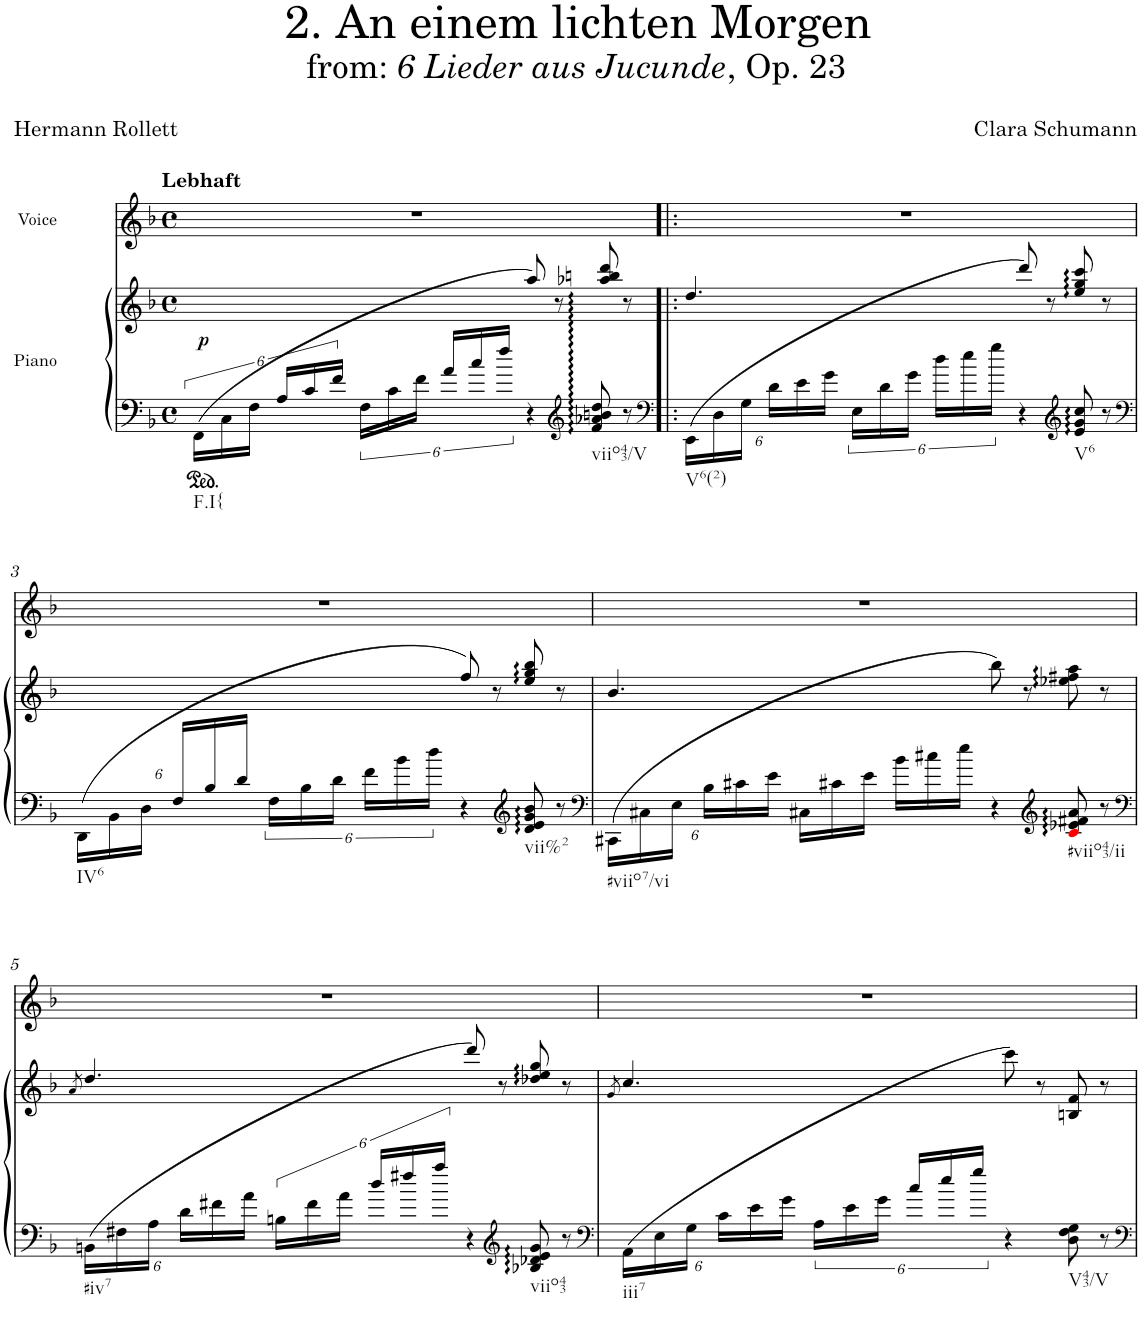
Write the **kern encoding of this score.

**kern	**kern	**dynam	**kern
*part2	*part2	*part2	*part1
*staff3	*staff2	*staff2/3	*staff1
*I"Piano	*	*	*I"Voice
*I'Pno	*	*	*
*clefF4	*clefG2	*	*clefG2
*k[b-]	*k[b-]	*	*k[b-]
*M4/4	*M4/4	*	*M4/4
*met(c)	*met(c)	*	*met(c)
=1	=1	=1	=1
!	!	!	!LO:TX:a:B:t=Lebhaft
!LO:TX:b:t=F.I{	!	!	!
!	!	!LO:DY:b	!
(24FF\LL	2ryy	p	1r
24C\	.	.	.
24F\JJ	.	.	.
24A/LL	.	.	.
24c/	.	.	.
24f/JJ	.	.	.
24F\LL	.	.	.
24c\	.	.	.
24f\JJ	.	.	.
24a/LL	.	.	.
24cc/	.	.	.
24ff/JJ	.	.	.
4r	(8aa/	.	.
.	8r	.	.
*clefG2	*	*	*
!LO:TX:b:t=viio43/V	!	!	!
8f/ 8a-X/ 8bn/ 8dd/	8aa-X/ 8bbn/ 8ddd/	.	.
8r	8r	.	.
=2!|:	=2!|:	=2!|:	=2!|:
*clefF4	*	*	*
*Xbrackettup	*	*	*
!LO:TX:b:t=V6(2)	!	!	!
(24EE\LL	4.dd/	.	1r
24D\	.	.	.
24G\JJ	.	.	.
24d\LL	.	.	.
24e\	.	.	.
24g\JJ	.	.	.
*brackettup	*	*	*
24E\LL	.	.	.
24d\	.	.	.
24g\JJ	.	.	.
24dd\LL	8ryy	.	.
24ee\	.	.	.
24gg\JJ	.	.	.
4r	8ddd/)	.	.
.	8r	.	.
*clefG2	*	*	*
!LO:TX:b:t=V6	!	!	!
8e/ 8g/ 8cc/	8ee/ 8gg/ 8ccc/	.	.
8r	8r	.	.
!!LO:LB:g=z
=3	=3	=3	=3
*clefF4	*	*	*
*Xbrackettup	*	*	*
!LO:TX:b:t=IV6	!	!	!
(>24DD\LL	2ryy	.	1r
24BB-\	.	.	.
24D\JJ	.	.	.
24F/LL	.	.	.
24B-/	.	.	.
24d/JJ	.	.	.
*brackettup	*	*	*
24F\LL	.	.	.
24B-\	.	.	.
24d\JJ	.	.	.
24f\LL	.	.	.
24b-\	.	.	.
24dd\JJ	.	.	.
4r	8ff/)	.	.
.	8r	.	.
*clefG2	*	*	*
!LO:TX:b:t=vii%2	!	!	!
8d/ 8e/ 8g/ 8b-/	8ee/ 8gg/ 8bb-/	.	.
8r	8r	.	.
=4	=4	=4	=4
*clefF4	*	*	*
*Xbrackettup	*	*	*
!LO:TX:b:t=#viio7/vi	!	!	!
(24CC#X\LL	4.b-/	.	1r
24C#X\	.	.	.
24E\JJ	.	.	.
24B-\LL	.	.	.
24c#X\	.	.	.
24e\JJ	.	.	.
*brackettup	*	*	*
24C#X\LL	.	.	.
24c#X\	.	.	.
24e\JJ	.	.	.
24b-\LL	8ryy	.	.
24cc#X\	.	.	.
24ee\JJ	.	.	.
4r	8bb-\)	.	.
.	8r	.	.
*clefG2	*	*	*
!LO:TX:b:t=#viio43/ii	!	!	!
8c#i/ 8e-X/ 8f#X/ 8a/	8ee-X\ 8ff#X\ 8aa\	.	.
8r	8r	.	.
!!LO:LB:g=z
=5	=5	=5	=5
*clefF4	*	*	*
.	8qa/	.	.
*Xbrackettup	*	*	*
!LO:TX:b:t=#iv7	!	!	!
(24BBn\LL	4.dd/	.	1r
24F#X\	.	.	.
24A\JJ	.	.	.
24d\LL	.	.	.
24f#X\	.	.	.
24a\JJ	.	.	.
*brackettup	*	*	*
24Bn\LL	.	.	.
24f#\	.	.	.
24a\JJ	.	.	.
24dd/LL	8ryy	.	.
24ff#X/	.	.	.
24aa/JJ	.	.	.
4r	8ddd/)	.	.
.	8r	.	.
*clefG2	*	*	*
!LO:TX:b:t=viio43	!	!	!
8B-X/ 8d-X/ 8e/ 8g/	8dd-X/ 8ee/ 8gg/	.	.
8r	8r	.	.
=6	=6	=6	=6
*clefF4	*	*	*
.	8qg/	.	.
*Xbrackettup	*	*	*
!LO:TX:b:t=iii7	!	!	!
24AA\LL	4.cc/	.	1r
24E\	.	.	.
24G\JJ	.	.	.
24c\LL	.	.	.
24e\	.	.	.
24g\JJ	.	.	.
*brackettup	*	*	*
24A\LL	.	.	.
24e\	.	.	.
24g\JJ	.	.	.
24cc/LL	8ryy	.	.
24ee/	.	.	.
24gg/JJ	.	.	.
4r	8ccc\)	.	.
.	8r	.	.
!LO:TX:b:t=V43/V	!	!	!
8D\ 8F\ 8G\	8Bn/ 8f/	.	.
8r	8r	.	.
=	=	=	=
*-	*-	*-	*-
